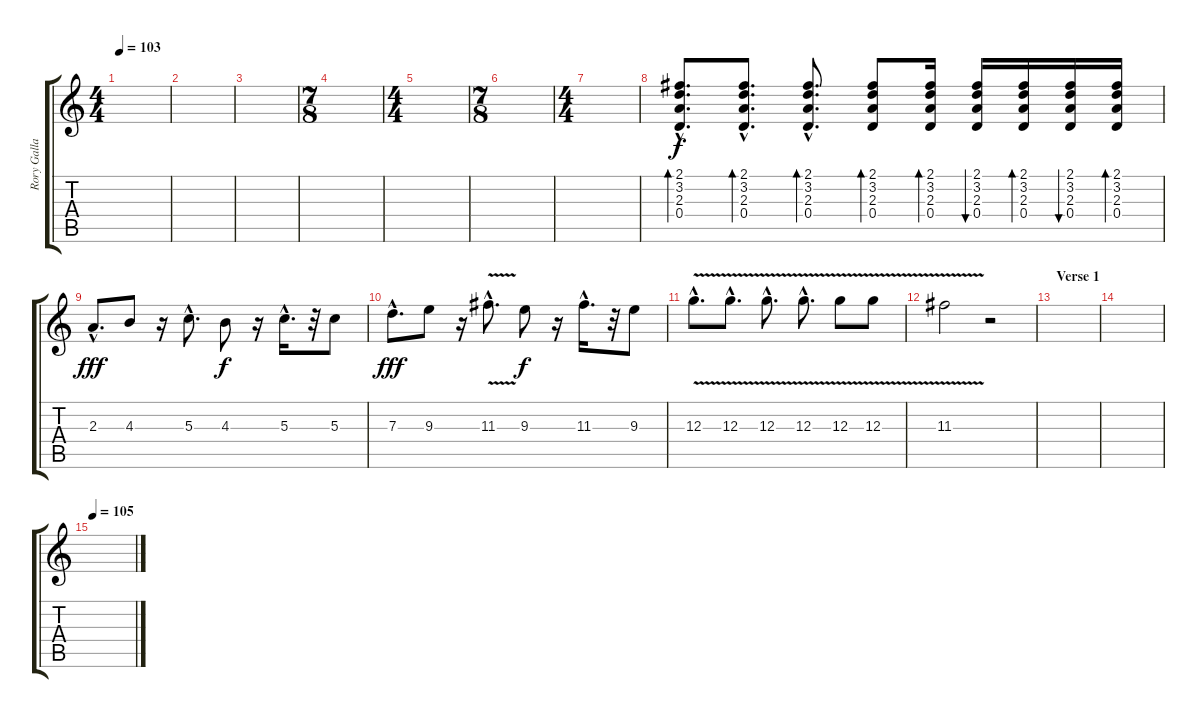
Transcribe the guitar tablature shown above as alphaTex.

\track ("Rory Gallagher Lead (For Sound)" "Rory Galla") {instrument electricguitarclean}
\staff {score tabs}
\tuning (E4 B3 G3 D3 A2 E2) {hide}
\ts (4 4)
\tempo 103
\clef g2
\ks c
|
|
|
\ts (7 8)
|
\ts (4 4)
|
\ts (7 8)
|
\ts (4 4)
|
(2.1{hac} 3.2{hac} 2.3{hac} 0.4{hac}).8{d bd 60} (2.1{hac} 3.2{hac} 2.3{hac} 0.4{hac}).8{d bd 60} (2.1{hac} 3.2{hac} 2.3{hac} 0.4{hac}).8{d bd 60} (2.1 3.2 2.3 0.4).8{bd 60} (2.1 3.2 2.3 0.4).16{bd 60} (2.1 3.2 2.3 0.4).16{bu 60} (2.1 3.2 2.3 0.4).16{bd 60} (2.1 3.2 2.3 0.4).16{bu 60} (2.1 3.2 2.3 0.4).16{bd 60} |
2.3{hac}.8{d dy fff} 4.3.8 r.16 5.3{hac}.8{d} 4.3.8{dy f} r.16 5.3{hac}.16{d} r.32 5.3.8 |
7.3{hac}.8{d dy fff} 9.3.8 r.16 11.3{v hac}.8{d} 9.3.8{dy f} r.16 11.3{hac}.16{d} r.32 9.3.8 |
12.3{v hac}.8{d} 12.3{v hac}.8{d} 12.3{v hac}.8{d} 12.3{v hac}.8{d} 12.3{v}.8 12.3{v}.8 |
11.3{v}.2 r.2 |
\section ("" "Verse 1")
|
|
\tempo 105
